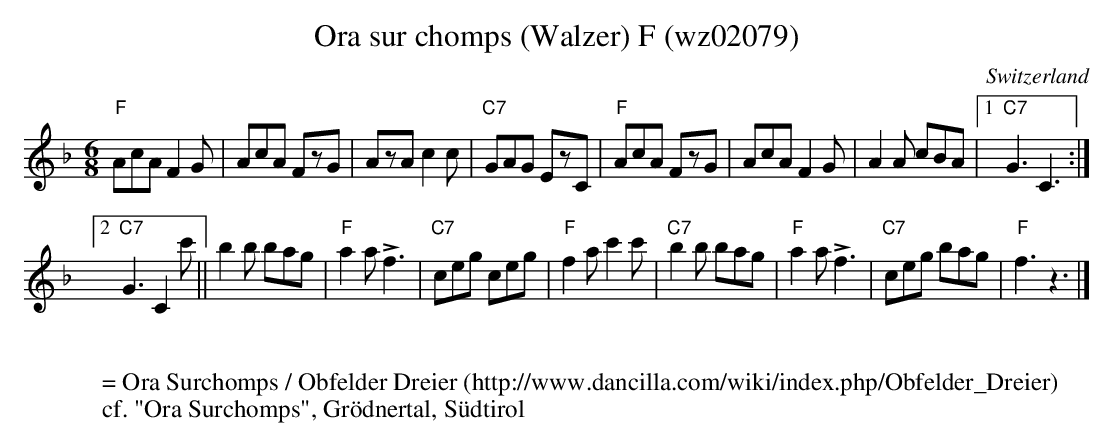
X:1
T:Ora sur chomps (Walzer) F (wz02079)
O:Switzerland
M:6/8
L:1/8
K:F major
"F"AcA F2G | AcA FzG | AzA c2c | "C7"GAG EzC | "F"AcA FzG | AcA F2G | A2A cBA |1 "C7"G3C3 :|2
"C7"G3C2c' || b2b bag | "F"a2a !>!f3 | "C7"ceg ceg | "F"f2a c'2c' | "C7"b2b bag | "F"a2a !>!f3 | "C7"ceg bag | "F"f3z3 |]
W:
W:= Ora Surchomps / Obfelder Dreier (http://www.dancilla.com/wiki/index.php/Obfelder_Dreier)
W: cf. "Ora Surchomps", Grödnertal, Südtirol
